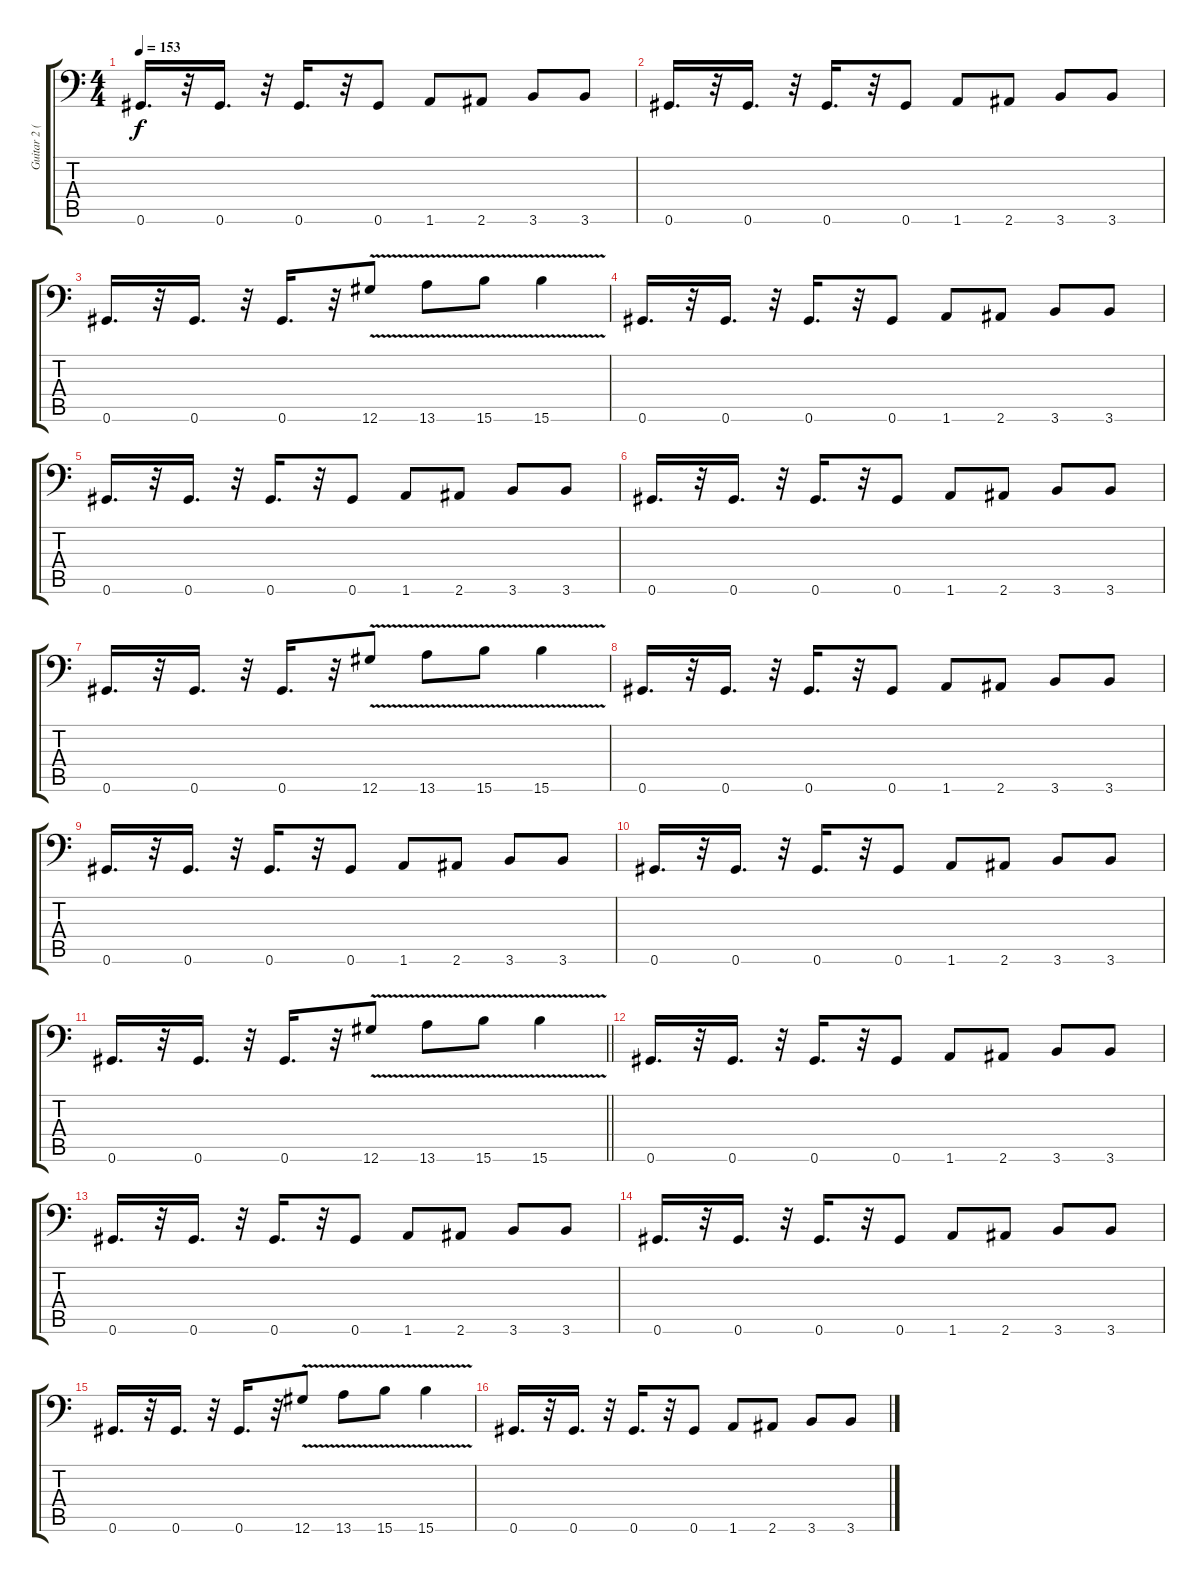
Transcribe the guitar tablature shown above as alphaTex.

\track ("Guitar 2 (Kirk)" "Guitar 2 (") {instrument distortionguitar}
\staff {score tabs}
\tuning (Bb3 F3 Db3 Ab2 Eb2 Ab1) {hide}
\ts (4 4)
\tempo 153
\clef f4
\ks c
0.6.16{d dy f} r.32 0.6.16{d} r.32 0.6.16{d} r.32 0.6.8 1.6.8 2.6.8 3.6.8 3.6.8 |
0.6.16{d} r.32 0.6.16{d} r.32 0.6.16{d} r.32 0.6.8 1.6.8 2.6.8 3.6.8 3.6.8 |
0.6.16{d} r.32 0.6.16{d} r.32 0.6.16{d} r.32 12.6{v}.8 13.6{v}.8 15.6{v}.8 15.6{v}.4 |
0.6.16{d} r.32 0.6.16{d} r.32 0.6.16{d} r.32 0.6.8 1.6.8 2.6.8 3.6.8 3.6.8 |
0.6.16{d} r.32 0.6.16{d} r.32 0.6.16{d} r.32 0.6.8 1.6.8 2.6.8 3.6.8 3.6.8 |
0.6.16{d} r.32 0.6.16{d} r.32 0.6.16{d} r.32 0.6.8 1.6.8 2.6.8 3.6.8 3.6.8 |
0.6.16{d} r.32 0.6.16{d} r.32 0.6.16{d} r.32 12.6{v}.8 13.6{v}.8 15.6{v}.8 15.6{v}.4 |
0.6.16{d} r.32 0.6.16{d} r.32 0.6.16{d} r.32 0.6.8 1.6.8 2.6.8 3.6.8 3.6.8 |
0.6.16{d} r.32 0.6.16{d} r.32 0.6.16{d} r.32 0.6.8 1.6.8 2.6.8 3.6.8 3.6.8 |
0.6.16{d} r.32 0.6.16{d} r.32 0.6.16{d} r.32 0.6.8 1.6.8 2.6.8 3.6.8 3.6.8 |
\barLineRight lightlight
0.6.16{d} r.32 0.6.16{d} r.32 0.6.16{d} r.32 12.6{v}.8 13.6{v}.8 15.6{v}.8 15.6{v}.4 |
0.6.16{d} r.32 0.6.16{d} r.32 0.6.16{d} r.32 0.6.8 1.6.8 2.6.8 3.6.8 3.6.8 |
0.6.16{d} r.32 0.6.16{d} r.32 0.6.16{d} r.32 0.6.8 1.6.8 2.6.8 3.6.8 3.6.8 |
0.6.16{d} r.32 0.6.16{d} r.32 0.6.16{d} r.32 0.6.8 1.6.8 2.6.8 3.6.8 3.6.8 |
0.6.16{d} r.32 0.6.16{d} r.32 0.6.16{d} r.32 12.6{v}.8 13.6{v}.8 15.6{v}.8 15.6{v}.4 |
0.6.16{d} r.32 0.6.16{d} r.32 0.6.16{d} r.32 0.6.8 1.6.8 2.6.8 3.6.8 3.6.8
